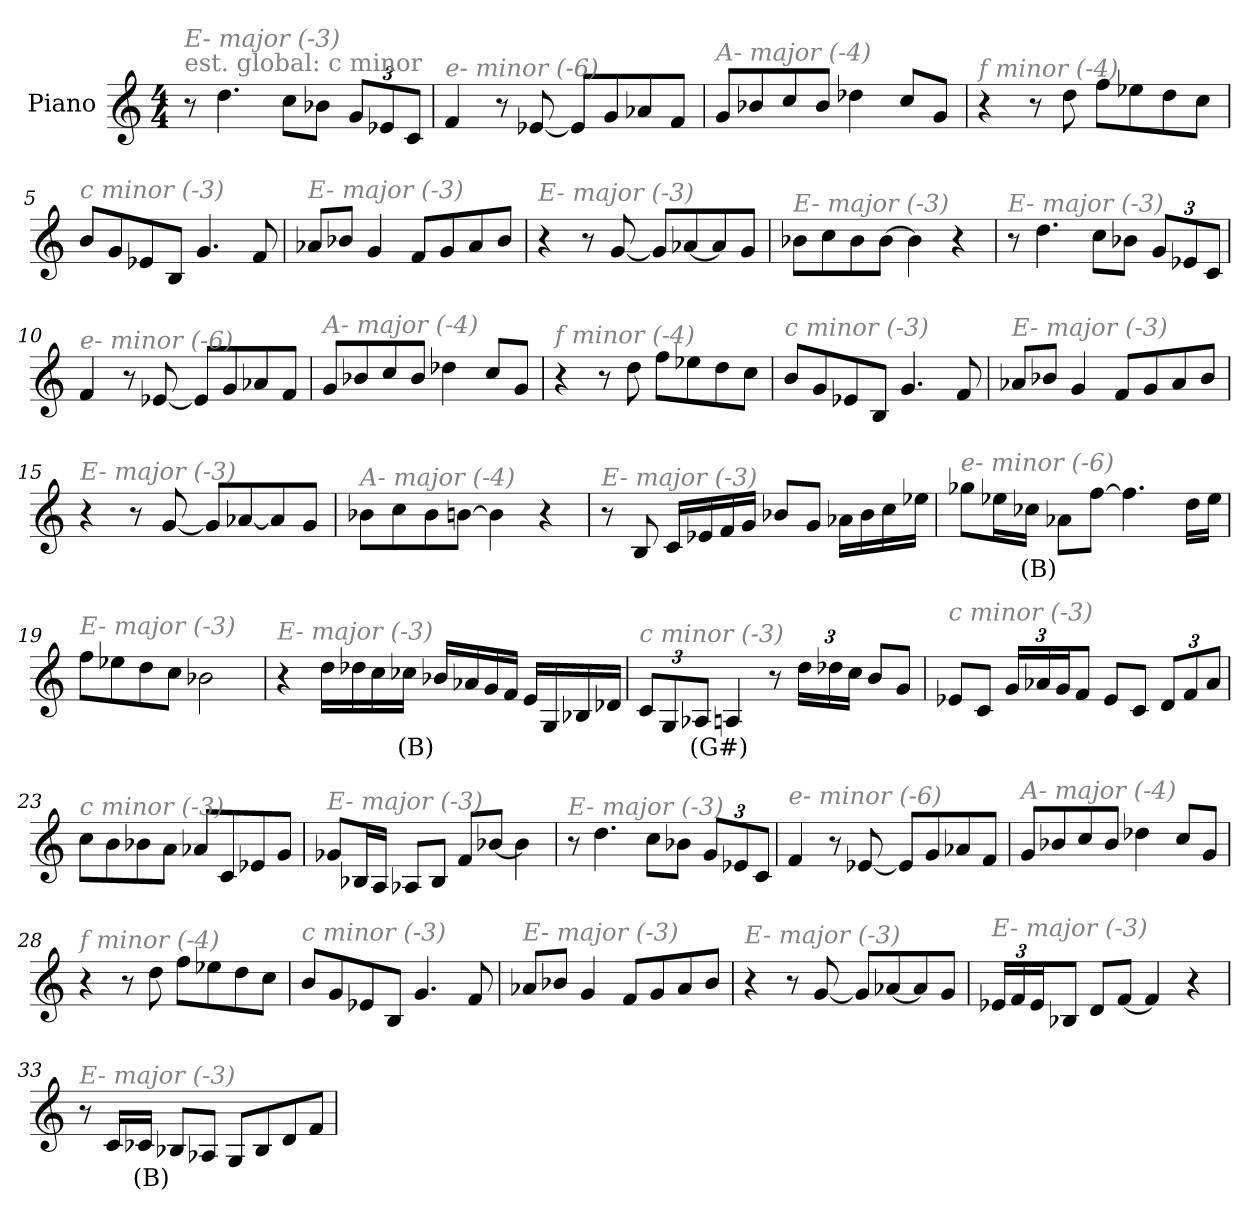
**kern	**text
*part1	*part1
*staff1	*staff1
*I"Piano	*
*I'Pno	*
*clefG2	*
*k[]	*
*M4/4	*
*MM184	*
=1	=1
!LO:TX:a:color=#808080:t=est. global&colon; c minor	!
!LO:TX:i:color=#808080:t=E- major (-3)	!
8r	.
4.dd\	.
8cc\L	.
8b-X\J	.
*Xbrackettup	*
12g/L	.
12e-X/	.
12c/J	.
=2	=2
!LO:TX:i:color=#808080:t=e- minor (-6)	!
4f/	.
8r	.
[8e-X/	.
8e-/L]	.
8g/	.
8a-X/	.
8f/J	.
=3	=3
!LO:TX:i:color=#808080:t=A- major (-4)	!
8g/L	.
8b-X/	.
8cc/	.
8b-/J	.
4dd-X\	.
8cc/L	.
8g/J	.
=4	=4
!LO:TX:i:color=#808080:t=f minor (-4)	!
4r	.
8r	.
8dd\	.
8ff\L	.
8ee-X\	.
8dd\	.
8cc\J	.
!!LO:LB:g=z
=5	=5
!LO:TX:i:color=#808080:t=c minor (-3)	!
8b/L	.
8g/	.
8e-X/	.
8B/J	.
4.g/	.
8f/	.
=6	=6
!LO:TX:i:color=#808080:t=E- major (-3)	!
8a-X/L	.
8b-X/J	.
4g/	.
8f/L	.
8g/	.
8a-/	.
8b-/J	.
=7	=7
!LO:TX:i:color=#808080:t=E- major (-3)	!
4r	.
8r	.
[8g/	.
8g/L]	.
[8a-X/	.
8a-/]	.
8g/J	.
=8	=8
!LO:TX:i:color=#808080:t=E- major (-3)	!
8b-X\L	.
8cc\	.
8b-\	.
[8b-\J	.
4b-\]	.
4r	.
!!LO:LB:g=z
=9	=9
!LO:TX:i:color=#808080:t=E- major (-3)	!
8r	.
4.dd\	.
8cc\L	.
8b-X\J	.
12g/L	.
12e-X/	.
12c/J	.
=10	=10
!LO:TX:i:color=#808080:t=e- minor (-6)	!
4f/	.
8r	.
[8e-X/	.
8e-/L]	.
8g/	.
8a-X/	.
8f/J	.
=11	=11
!LO:TX:i:color=#808080:t=A- major (-4)	!
8g/L	.
8b-X/	.
8cc/	.
8b-/J	.
4dd-X\	.
8cc/L	.
8g/J	.
=12	=12
!LO:TX:i:color=#808080:t=f minor (-4)	!
4r	.
8r	.
8dd\	.
8ff\L	.
8ee-X\	.
8dd\	.
8cc\J	.
!!LO:LB:g=z
=13	=13
!LO:TX:i:color=#808080:t=c minor (-3)	!
8b/L	.
8g/	.
8e-X/	.
8B/J	.
4.g/	.
8f/	.
=14	=14
!LO:TX:i:color=#808080:t=E- major (-3)	!
8a-X/L	.
8b-X/J	.
4g/	.
8f/L	.
8g/	.
8a-/	.
8b-/J	.
=15	=15
!LO:TX:i:color=#808080:t=E- major (-3)	!
4r	.
8r	.
[8g/	.
8g/L]	.
[8a-X/	.
8a-/]	.
8g/J	.
=16	=16
!LO:TX:i:color=#808080:t=A- major (-4)	!
8b-X\L	.
8cc\	.
8b-\	.
[8bn\J	.
4b\]	.
4r	.
!!LO:LB:g=z
=17	=17
!LO:TX:i:color=#808080:t=E- major (-3)	!
8r	.
8B/	.
16c/LL	.
16e-X/	.
16f/	.
16g/JJ	.
8b-X/L	.
8g/J	.
16a-X\LL	.
16b-\	.
16cc\	.
16ee-X\JJ	.
=18	=18
!LO:TX:i:color=#808080:t=e- minor (-6)	!
8gg-X\L	.
16ee-X\L	.
16cc-Xi\JJ	(B)
8a-X\L	.
[8ff\J	.
4.ff\]	.
16dd\LL	.
16ee-\JJ	.
=19	=19
!LO:TX:i:color=#808080:t=E- major (-3)	!
8ff\L	.
8ee-X\	.
8dd\	.
8cc\J	.
2b-X\	.
!!LO:LB:g=z
=20	=20
!LO:TX:i:color=#808080:t=E- major (-3)	!
4r	.
16dd\LL	.
16dd-X\	.
16cc\	.
16cc-Xi\JJ	(B)
16b-X/LL	.
16a-X/	.
16g/	.
16f/JJ	.
16e/LL	.
16G/	.
16B-X/	.
16d-X/JJ	.
=21	=21
!LO:TX:i:color=#808080:t=c minor (-3)	!
12c/L	.
12G/	.
12A-Xi/J	(G#)
4A/	.
8r	.
24dd\LL	.
24dd-X\	.
24cc\JJ	.
8b/L	.
8g/J	.
=22	=22
!LO:TX:i:color=#808080:t=c minor (-3)	!
8e-X/L	.
8c/J	.
24g/LL	.
24a-X/	.
24g/J	.
8f/J	.
8e-/L	.
8c/J	.
12d/L	.
12f/	.
12a-/J	.
!!LO:LB:g=z
=23	=23
!LO:TX:i:color=#808080:t=c minor (-3)	!
8cc\L	.
8b\	.
8b-X\	.
8a\J	.
8a-X/L	.
8c/	.
8e-X/	.
8g/J	.
=24	=24
!LO:TX:i:color=#808080:t=E- major (-3)	!
8g-X/L	.
16B-X/L	.
16A/JJ	.
8A-X/L	.
8B-/J	.
8f/L	.
[8b-X/J	.
4b-\]	.
=25	=25
!LO:TX:i:color=#808080:t=E- major (-3)	!
8r	.
4.dd\	.
8cc\L	.
8b-X\J	.
12g/L	.
12e-X/	.
12c/J	.
=26	=26
!LO:TX:i:color=#808080:t=e- minor (-6)	!
4f/	.
8r	.
[8e-X/	.
8e-/L]	.
8g/	.
8a-X/	.
8f/J	.
!!LO:LB:g=z
=27	=27
!LO:TX:i:color=#808080:t=A- major (-4)	!
8g/L	.
8b-X/	.
8cc/	.
8b-/J	.
4dd-X\	.
8cc/L	.
8g/J	.
=28	=28
!LO:TX:i:color=#808080:t=f minor (-4)	!
4r	.
8r	.
8dd\	.
8ff\L	.
8ee-X\	.
8dd\	.
8cc\J	.
=29	=29
!LO:TX:i:color=#808080:t=c minor (-3)	!
8b/L	.
8g/	.
8e-X/	.
8B/J	.
4.g/	.
8f/	.
=30	=30
!LO:TX:i:color=#808080:t=E- major (-3)	!
8a-X/L	.
8b-X/J	.
4g/	.
8f/L	.
8g/	.
8a-/	.
8b-/J	.
=31	=31
!LO:TX:i:color=#808080:t=E- major (-3)	!
4r	.
8r	.
[8g/	.
8g/L]	.
[8a-X/	.
8a-/]	.
8g/J	.
!!LO:LB:g=z
=32	=32
!LO:TX:i:color=#808080:t=E- major (-3)	!
24e-X/LL	.
24f/	.
24e-/J	.
8B-X/J	.
8d/L	.
[8f/J	.
4f/]	.
4r	.
=33	=33
!LO:TX:i:color=#808080:t=E- major (-3)	!
8r	.
16c/LL	.
16c-Xi/JJ	(B)
8B-X/L	.
8A-X/J	.
8G/L	.
8B-/	.
8d/	.
8f/J	.
=	=
*-	*-
